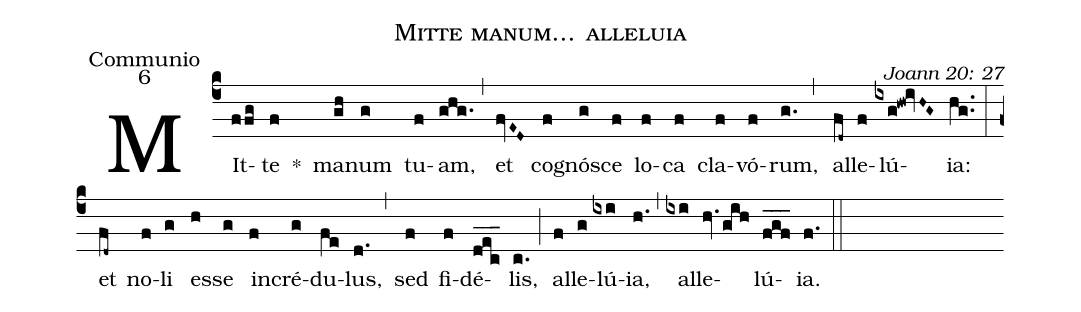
name: Mitte manum... alleluia;
office-part: Communio;
mode: 6;
commentary: Joann 20: 27;
%%
(c4) MIt(ffg)te(f) *() ma(gh)num(g) tu(f)am,(ghg.) (,) et(fvE~D~) co(f)gnó(g)sce(f) lo(f)ca(f) cla(f)vó(f)rum,(g.) (,) al(fd~)le(f)lú(ixg!hw!ivH~G~)ia:(hg..) (:)
et(fd~) no(f)li(g) es(h)se(g) in(f)cré(g)du(fe)lus,(d.) (,) sed(f) fi(f)dé(d_e_c_)lis,(c.) (;) al(f)le(g)lú(ixi)ia,(h.) (,) al(ixi)le(hv.gih)lú(f_g_f_)ia.(f.) (::)
